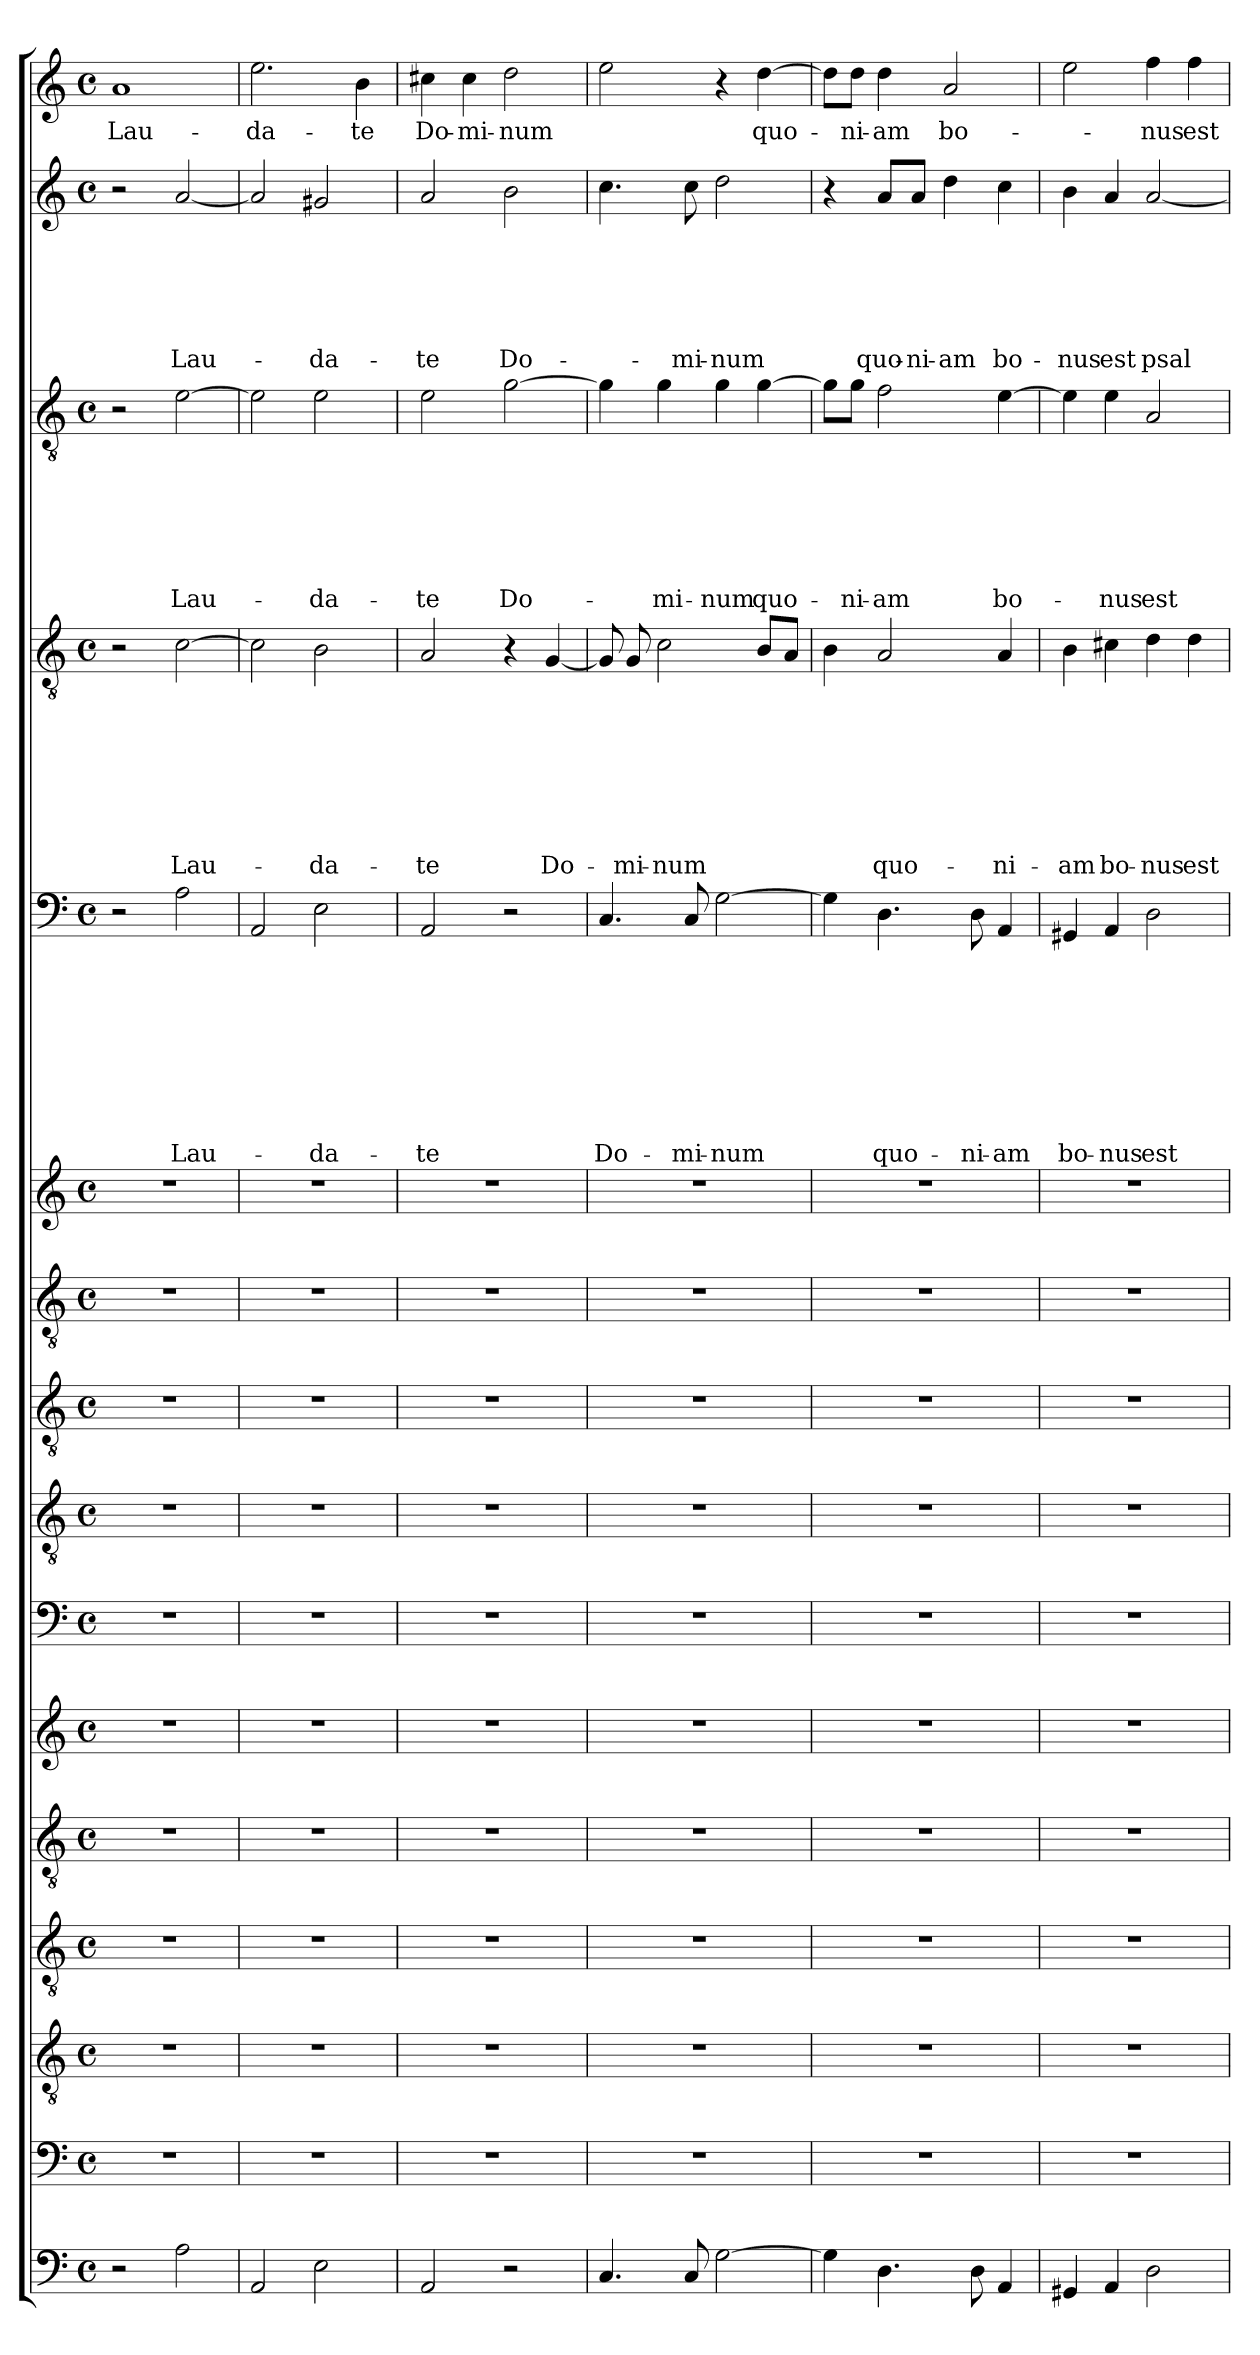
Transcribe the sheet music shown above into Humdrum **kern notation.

**kern	**kern	**kern	**kern	**kern	**kern	**kern	**kern	**kern	**kern	**kern	**kern	**text	**text	**text	**text	**text	**text	**text	**text	**text	**kern	**text	**text	**text	**text	**text	**text	**text	**text	**kern	**text	**text	**text	**text	**text	**text	**text	**kern	**text	**text	**text	**text	**text	**text	**kern	**text
*part16	*part15	*part14	*part13	*part12	*part11	*part10	*part9	*part8	*part7	*part6	*part5	*part5	*part5	*part5	*part5	*part5	*part5	*part5	*part5	*part5	*part4	*part4	*part4	*part4	*part4	*part4	*part4	*part4	*part4	*part3	*part3	*part3	*part3	*part3	*part3	*part3	*part3	*part2	*part2	*part2	*part2	*part2	*part2	*part2	*part1	*part1
*staff16	*staff15	*staff14	*staff13	*staff12	*staff11	*staff10	*staff9	*staff8	*staff7	*staff6	*staff5	*staff5	*staff5	*staff5	*staff5	*staff5	*staff5	*staff5	*staff5	*staff5	*staff4	*staff4	*staff4	*staff4	*staff4	*staff4	*staff4	*staff4	*staff4	*staff3	*staff3	*staff3	*staff3	*staff3	*staff3	*staff3	*staff3	*staff2	*staff2	*staff2	*staff2	*staff2	*staff2	*staff2	*staff1	*staff1
*clefF4	*clefF4	*clefGv2	*clefGv2	*clefGv2	*clefG2	*clefF4	*clefGv2	*clefGv2	*clefGv2	*clefG2	*clefF4	*	*	*	*	*	*	*	*	*	*clefGv2	*	*	*	*	*	*	*	*	*clefGv2	*	*	*	*	*	*	*	*clefG2	*	*	*	*	*	*	*clefG2	*
*k[]	*k[]	*k[]	*k[]	*k[]	*k[]	*k[]	*k[]	*k[]	*k[]	*k[]	*k[]	*	*	*	*	*	*	*	*	*	*k[]	*	*	*	*	*	*	*	*	*k[]	*	*	*	*	*	*	*	*k[]	*	*	*	*	*	*	*k[]	*
*C:	*C:	*C:	*C:	*C:	*C:	*C:	*C:	*C:	*C:	*C:	*C:	*	*	*	*	*	*	*	*	*	*C:	*	*	*	*	*	*	*	*	*C:	*	*	*	*	*	*	*	*C:	*	*	*	*	*	*	*C:	*
*M4/4	*M4/4	*M4/4	*M4/4	*M4/4	*M4/4	*M4/4	*M4/4	*M4/4	*M4/4	*M4/4	*M4/4	*	*	*	*	*	*	*	*	*	*M4/4	*	*	*	*	*	*	*	*	*M4/4	*	*	*	*	*	*	*	*M4/4	*	*	*	*	*	*	*M4/4	*
*met(c)	*met(c)	*met(c)	*met(c)	*met(c)	*met(c)	*met(c)	*met(c)	*met(c)	*met(c)	*met(c)	*met(c)	*	*	*	*	*	*	*	*	*	*met(c)	*	*	*	*	*	*	*	*	*met(c)	*	*	*	*	*	*	*	*met(c)	*	*	*	*	*	*	*met(c)	*
=1	=1	=1	=1	=1	=1	=1	=1	=1	=1	=1	=1	=1	=1	=1	=1	=1	=1	=1	=1	=1	=1	=1	=1	=1	=1	=1	=1	=1	=1	=1	=1	=1	=1	=1	=1	=1	=1	=1	=1	=1	=1	=1	=1	=1	=1	=1
2r	1r	1r	1r	1r	1r	1r	1r	1r	1r	1r	2r	.	.	.	.	.	.	.	.	.	2r	.	.	.	.	.	.	.	.	2r	.	.	.	.	.	.	.	2r	.	.	.	.	.	.	1a	Lau-
2A\	.	.	.	.	.	.	.	.	.	.	2A\	.	.	.	.	.	.	.	.	Lau-	[2c\	.	.	.	.	.	.	.	Lau-	[2e\	.	.	.	.	.	.	Lau-	[2a/	.	.	.	.	.	Lau-	.	.
=2	=2	=2	=2	=2	=2	=2	=2	=2	=2	=2	=2	=2	=2	=2	=2	=2	=2	=2	=2	=2	=2	=2	=2	=2	=2	=2	=2	=2	=2	=2	=2	=2	=2	=2	=2	=2	=2	=2	=2	=2	=2	=2	=2	=2	=2	=2
2AA/	1r	1r	1r	1r	1r	1r	1r	1r	1r	1r	2AA/	.	.	.	.	.	.	.	.	.	2c\]	.	.	.	.	.	.	.	.	2e\]	.	.	.	.	.	.	.	2a/]	.	.	.	.	.	.	2.ee\	-da-
2E\	.	.	.	.	.	.	.	.	.	.	2E\	.	.	.	.	.	.	.	.	-da-	2B\	.	.	.	.	.	.	.	-da-	2e\	.	.	.	.	.	.	-da-	2g#X/	.	.	.	.	.	-da-	.	.
.	.	.	.	.	.	.	.	.	.	.	.	.	.	.	.	.	.	.	.	.	.	.	.	.	.	.	.	.	.	.	.	.	.	.	.	.	.	.	.	.	.	.	.	.	4b\	-te
=3	=3	=3	=3	=3	=3	=3	=3	=3	=3	=3	=3	=3	=3	=3	=3	=3	=3	=3	=3	=3	=3	=3	=3	=3	=3	=3	=3	=3	=3	=3	=3	=3	=3	=3	=3	=3	=3	=3	=3	=3	=3	=3	=3	=3	=3	=3
2AA/	1r	1r	1r	1r	1r	1r	1r	1r	1r	1r	2AA/	.	.	.	.	.	.	.	.	-te	2A/	.	.	.	.	.	.	.	-te	2e\	.	.	.	.	.	.	-te	2a/	.	.	.	.	.	-te	4cc#X\	Do-
.	.	.	.	.	.	.	.	.	.	.	.	.	.	.	.	.	.	.	.	.	.	.	.	.	.	.	.	.	.	.	.	.	.	.	.	.	.	.	.	.	.	.	.	.	4cc#\	-mi-
2r	.	.	.	.	.	.	.	.	.	.	2r	.	.	.	.	.	.	.	.	.	4r	.	.	.	.	.	.	.	.	[2g\	.	.	.	.	.	.	Do-	2b\	.	.	.	.	.	Do-	2dd\	-num
.	.	.	.	.	.	.	.	.	.	.	.	.	.	.	.	.	.	.	.	.	[4G/	.	.	.	.	.	.	.	Do-	.	.	.	.	.	.	.	.	.	.	.	.	.	.	.	.	.
=4	=4	=4	=4	=4	=4	=4	=4	=4	=4	=4	=4	=4	=4	=4	=4	=4	=4	=4	=4	=4	=4	=4	=4	=4	=4	=4	=4	=4	=4	=4	=4	=4	=4	=4	=4	=4	=4	=4	=4	=4	=4	=4	=4	=4	=4	=4
4.C/	1r	1r	1r	1r	1r	1r	1r	1r	1r	1r	4.C/	.	.	.	.	.	.	.	.	Do-	8G/]	.	.	.	.	.	.	.	.	4g\]	.	.	.	.	.	.	.	4.cc\	.	.	.	.	.	.	2ee\	.
.	.	.	.	.	.	.	.	.	.	.	.	.	.	.	.	.	.	.	.	.	8G/	.	.	.	.	.	.	.	-mi-	.	.	.	.	.	.	.	.	.	.	.	.	.	.	.	.	.
.	.	.	.	.	.	.	.	.	.	.	.	.	.	.	.	.	.	.	.	.	2c\	.	.	.	.	.	.	.	-num	4g\	.	.	.	.	.	.	-mi-	.	.	.	.	.	.	.	.	.
8C/	.	.	.	.	.	.	.	.	.	.	8C/	.	.	.	.	.	.	.	.	-mi-	.	.	.	.	.	.	.	.	.	.	.	.	.	.	.	.	.	8cc\	.	.	.	.	.	-mi-	.	.
[2G\	.	.	.	.	.	.	.	.	.	.	[2G\	.	.	.	.	.	.	.	.	-num	.	.	.	.	.	.	.	.	.	4g\	.	.	.	.	.	.	-num	2dd\	.	.	.	.	.	-num	4r	.
.	.	.	.	.	.	.	.	.	.	.	.	.	.	.	.	.	.	.	.	.	8B/L	.	.	.	.	.	.	.	.	[4g\	.	.	.	.	.	.	quo-	.	.	.	.	.	.	.	[4dd\	quo-
.	.	.	.	.	.	.	.	.	.	.	.	.	.	.	.	.	.	.	.	.	8A/J	.	.	.	.	.	.	.	.	.	.	.	.	.	.	.	.	.	.	.	.	.	.	.	.	.
=5	=5	=5	=5	=5	=5	=5	=5	=5	=5	=5	=5	=5	=5	=5	=5	=5	=5	=5	=5	=5	=5	=5	=5	=5	=5	=5	=5	=5	=5	=5	=5	=5	=5	=5	=5	=5	=5	=5	=5	=5	=5	=5	=5	=5	=5	=5
4G\]	1r	1r	1r	1r	1r	1r	1r	1r	1r	1r	4G\]	.	.	.	.	.	.	.	.	.	4B\	.	.	.	.	.	.	.	.	8g\L]	.	.	.	.	.	.	.	4r	.	.	.	.	.	.	8dd\L]	.
.	.	.	.	.	.	.	.	.	.	.	.	.	.	.	.	.	.	.	.	.	.	.	.	.	.	.	.	.	.	8g\J	.	.	.	.	.	.	-ni-	.	.	.	.	.	.	.	8dd\J	-ni-
4.D\	.	.	.	.	.	.	.	.	.	.	4.D\	.	.	.	.	.	.	.	.	quo-	2A/	.	.	.	.	.	.	.	quo-	2f\	.	.	.	.	.	.	-am	8a/L	.	.	.	.	.	quo-	4dd\	-am
.	.	.	.	.	.	.	.	.	.	.	.	.	.	.	.	.	.	.	.	.	.	.	.	.	.	.	.	.	.	.	.	.	.	.	.	.	.	8a/J	.	.	.	.	.	-ni-	.	.
.	.	.	.	.	.	.	.	.	.	.	.	.	.	.	.	.	.	.	.	.	.	.	.	.	.	.	.	.	.	.	.	.	.	.	.	.	.	4dd\	.	.	.	.	.	-am	2a/	bo-
8D\	.	.	.	.	.	.	.	.	.	.	8D\	.	.	.	.	.	.	.	.	-ni-	.	.	.	.	.	.	.	.	.	.	.	.	.	.	.	.	.	.	.	.	.	.	.	.	.	.
4AA/	.	.	.	.	.	.	.	.	.	.	4AA/	.	.	.	.	.	.	.	.	-am	4A/	.	.	.	.	.	.	.	-ni-	[4e\	.	.	.	.	.	.	bo-	4cc\	.	.	.	.	.	bo-	.	.
!!LO:LB:g=z
=6	=6	=6	=6	=6	=6	=6	=6	=6	=6	=6	=6	=6	=6	=6	=6	=6	=6	=6	=6	=6	=6	=6	=6	=6	=6	=6	=6	=6	=6	=6	=6	=6	=6	=6	=6	=6	=6	=6	=6	=6	=6	=6	=6	=6	=6	=6
4GG#X/	1r	1r	1r	1r	1r	1r	1r	1r	1r	1r	4GG#X/	.	.	.	.	.	.	.	.	bo-	4B\	.	.	.	.	.	.	.	-am	4e\]	.	.	.	.	.	.	.	4b\	.	.	.	.	.	-nus	2ee\	.
4AA/	.	.	.	.	.	.	.	.	.	.	4AA/	.	.	.	.	.	.	.	.	-nus	4c#X\	.	.	.	.	.	.	.	bo-	4e\	.	.	.	.	.	.	-nus	4a/	.	.	.	.	.	est	.	.
2D\	.	.	.	.	.	.	.	.	.	.	2D\	.	.	.	.	.	.	.	.	est	4d\	.	.	.	.	.	.	.	-nus	2A/	.	.	.	.	.	.	est	[2a/	.	.	.	.	.	psal-	4ff\	-nus
.	.	.	.	.	.	.	.	.	.	.	.	.	.	.	.	.	.	.	.	.	4d\	.	.	.	.	.	.	.	est	.	.	.	.	.	.	.	.	.	.	.	.	.	.	.	4ff\	est
=	=	=	=	=	=	=	=	=	=	=	=	=	=	=	=	=	=	=	=	=	=	=	=	=	=	=	=	=	=	=	=	=	=	=	=	=	=	=	=	=	=	=	=	=	=	=
*-	*-	*-	*-	*-	*-	*-	*-	*-	*-	*-	*-	*-	*-	*-	*-	*-	*-	*-	*-	*-	*-	*-	*-	*-	*-	*-	*-	*-	*-	*-	*-	*-	*-	*-	*-	*-	*-	*-	*-	*-	*-	*-	*-	*-	*-	*-
